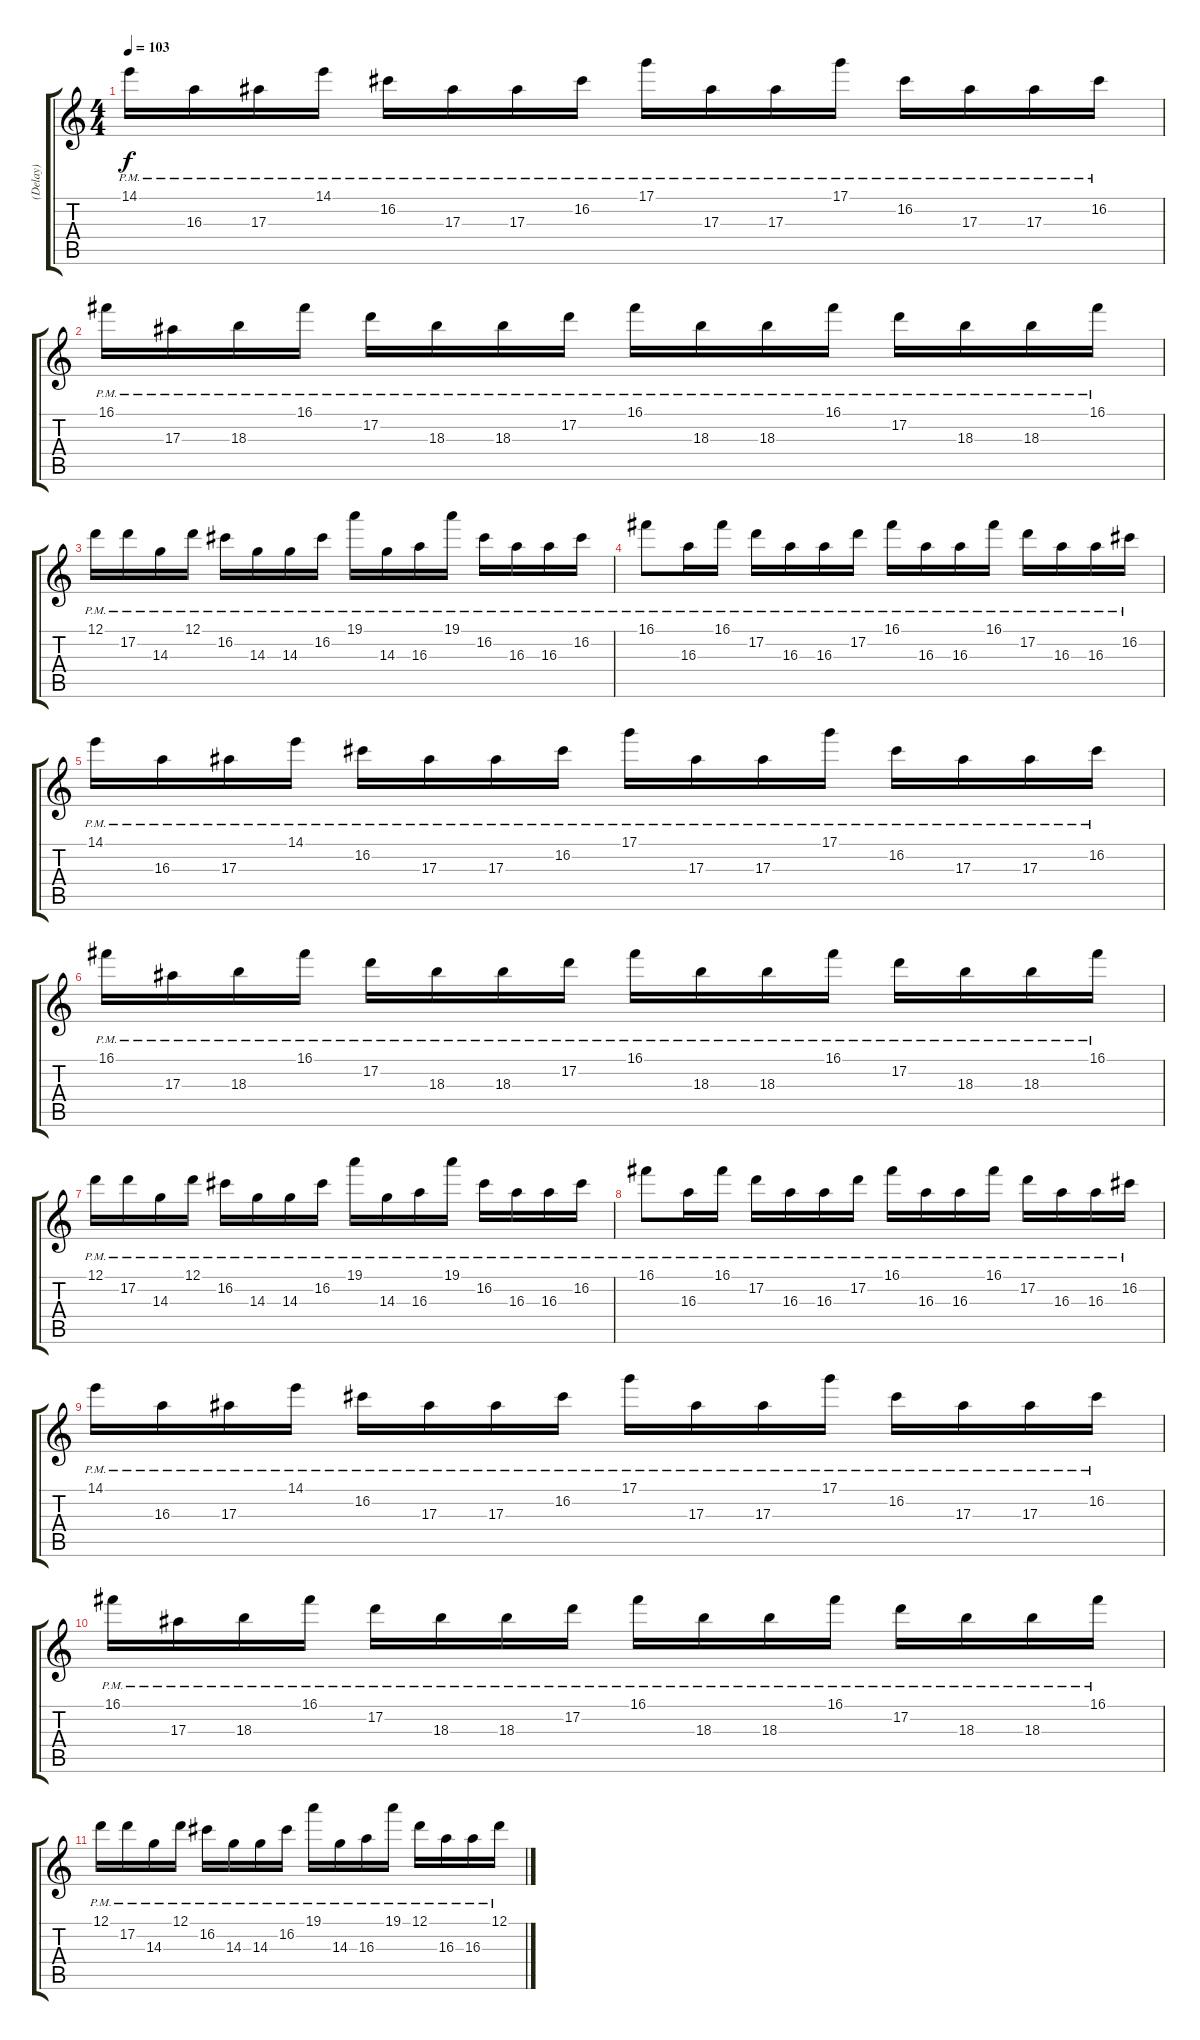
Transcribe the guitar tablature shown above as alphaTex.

\track ("(Delay)" "(Delay)") {instrument overdrivenguitar}
\staff {score tabs}
\tuning (D4 A3 F3 C3 G2 D2) {hide}
\ts (4 4)
\tempo 103
\clef g2
\ks c
14.1{pm}.16{dy f} 16.3{pm}.16 17.3{pm}.16 14.1{pm}.16 16.2{pm}.16 17.3{pm}.16 17.3{pm}.16 16.2{pm}.16 17.1{pm}.16 17.3{pm}.16 17.3{pm}.16 17.1{pm}.16 16.2{pm}.16 17.3{pm}.16 17.3{pm}.16 16.2{pm}.16 |
16.1{pm}.16 17.3{pm}.16 18.3{pm}.16 16.1{pm}.16 17.2{pm}.16 18.3{pm}.16 18.3{pm}.16 17.2{pm}.16 16.1{pm}.16 18.3{pm}.16 18.3{pm}.16 16.1{pm}.16 17.2{pm}.16 18.3{pm}.16 18.3{pm}.16 16.1{pm}.16 |
12.1{pm}.16 17.2{pm}.16 14.3{pm}.16 12.1{pm}.16 16.2{pm}.16 14.3{pm}.16 14.3{pm}.16 16.2{pm}.16 19.1{pm}.16 14.3{pm}.16 16.3{pm}.16 19.1{pm}.16 16.2{pm}.16 16.3{pm}.16 16.3{pm}.16 16.2{pm}.16 |
16.1{pm}.8 16.3{pm}.16 16.1{pm}.16 17.2{pm}.16 16.3{pm}.16 16.3{pm}.16 17.2{pm}.16 16.1{pm}.16 16.3{pm}.16 16.3{pm}.16 16.1{pm}.16 17.2{pm}.16 16.3{pm}.16 16.3{pm}.16 16.2{pm}.16 |
14.1{pm}.16 16.3{pm}.16 17.3{pm}.16 14.1{pm}.16 16.2{pm}.16 17.3{pm}.16 17.3{pm}.16 16.2{pm}.16 17.1{pm}.16 17.3{pm}.16 17.3{pm}.16 17.1{pm}.16 16.2{pm}.16 17.3{pm}.16 17.3{pm}.16 16.2{pm}.16 |
16.1{pm}.16 17.3{pm}.16 18.3{pm}.16 16.1{pm}.16 17.2{pm}.16 18.3{pm}.16 18.3{pm}.16 17.2{pm}.16 16.1{pm}.16 18.3{pm}.16 18.3{pm}.16 16.1{pm}.16 17.2{pm}.16 18.3{pm}.16 18.3{pm}.16 16.1{pm}.16 |
12.1{pm}.16 17.2{pm}.16 14.3{pm}.16 12.1{pm}.16 16.2{pm}.16 14.3{pm}.16 14.3{pm}.16 16.2{pm}.16 19.1{pm}.16 14.3{pm}.16 16.3{pm}.16 19.1{pm}.16 16.2{pm}.16 16.3{pm}.16 16.3{pm}.16 16.2{pm}.16 |
16.1{pm}.8 16.3{pm}.16 16.1{pm}.16 17.2{pm}.16 16.3{pm}.16 16.3{pm}.16 17.2{pm}.16 16.1{pm}.16 16.3{pm}.16 16.3{pm}.16 16.1{pm}.16 17.2{pm}.16 16.3{pm}.16 16.3{pm}.16 16.2{pm}.16 |
14.1{pm}.16 16.3{pm}.16 17.3{pm}.16 14.1{pm}.16 16.2{pm}.16 17.3{pm}.16 17.3{pm}.16 16.2{pm}.16 17.1{pm}.16 17.3{pm}.16 17.3{pm}.16 17.1{pm}.16 16.2{pm}.16 17.3{pm}.16 17.3{pm}.16 16.2{pm}.16 |
16.1{pm}.16 17.3{pm}.16 18.3{pm}.16 16.1{pm}.16 17.2{pm}.16 18.3{pm}.16 18.3{pm}.16 17.2{pm}.16 16.1{pm}.16 18.3{pm}.16 18.3{pm}.16 16.1{pm}.16 17.2{pm}.16 18.3{pm}.16 18.3{pm}.16 16.1{pm}.16 |
12.1{pm}.16 17.2{pm}.16 14.3{pm}.16 12.1{pm}.16 16.2{pm}.16 14.3{pm}.16 14.3{pm}.16 16.2{pm}.16 19.1{pm}.16 14.3{pm}.16 16.3{pm}.16 19.1{pm}.16 12.1{pm}.16 16.3{pm}.16 16.3{pm}.16 12.1{pm}.16
